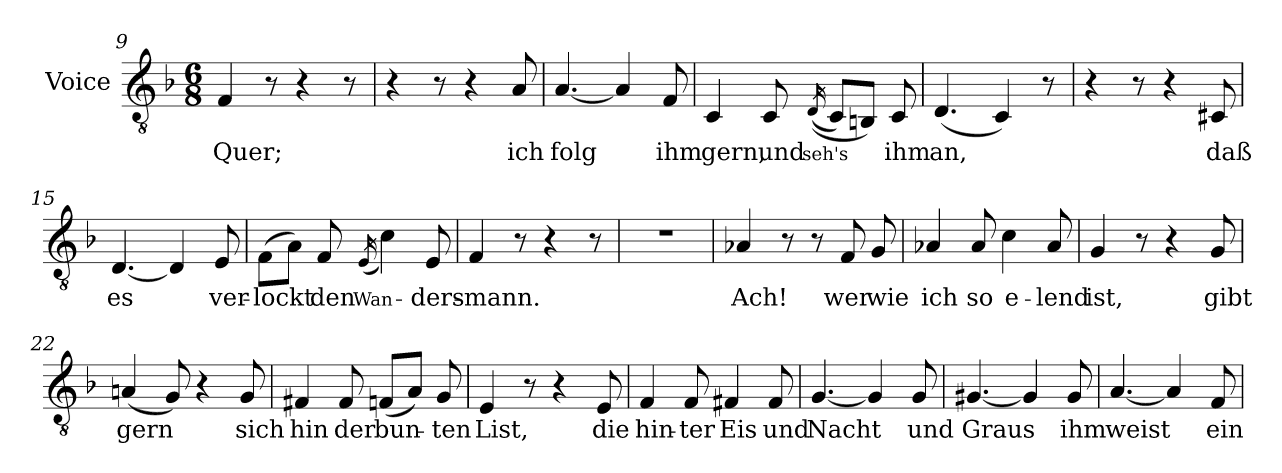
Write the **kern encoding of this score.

**kern	**text
*part1	*part1
*staff1	*staff1
*I"Voice	*
*clefGv2	*
*ITrd7c12	*
*k[b-]	*
*F:	*
*M6/8	*
=9	=9
!	!LO:LY:b:color=#000000
4FFi/	Quer;
8r	.
4r	.
8r	.
=10	=10
4r	.
8r	.
4r	.
!	!LO:LY:b:color=#000000
8AAi/	ich
!!LO:LB:g=z
=11	=11
!	!LO:LY:b:color=#000000
[<4.AAi/	folg
4AAi/]	.
!	!LO:LY:b:color=#000000
8FFi/	ihm
=12	=12
!	!LO:LY:b:color=#000000
4CCi/	gern,
!	!LO:LY:b:color=#000000
8CCi/	und
!	!LO:LY:b:color=#000000
((16qDDi/	seh's
8CCi/L)	.
8BBBni/J)	.
!	!LO:LY:b:color=#000000
8CCi/	ihm
=13	=13
!	!LO:LY:b:color=#000000
(4.DDi/	an,
4CCi/)	.
8r	.
=14	=14
4r	.
8r	.
4r	.
!	!LO:LY:b:color=#000000
8CC#Xi/	daß
=15	=15
!	!LO:LY:b:color=#000000
[<4.DDi/	es
4DDi/]	.
!	!LO:LY:b:color=#000000
8EEi/	ver-
=16	=16
!	!LO:LY:b:color=#000000
(8FFi\L	-lockt
8AAi\J)	.
!	!LO:LY:b:color=#000000
8FFi/	den
!	!LO:LY:b:color=#000000
(16qEEi/	Wan-
4Ci\)	.
!	!LO:LY:b:color=#000000
8EEi/	-ders-
=17	=17
!	!LO:LY:b:color=#000000
4FFi/	-mann.
8r	.
4r	.
8r	.
=18	=18
!LO:N:vis=1	!
2.r	.
!!LO:LB:g=z
=19	=19
!	!LO:LY:b:color=#000000
4AA-Xi/	Ach!
8r	.
8r	.
!	!LO:LY:b:color=#000000
8FFi/	wer
!	!LO:LY:b:color=#000000
8GGi/	wie
=20	=20
!	!LO:LY:b:color=#000000
4AA-Xi/	ich
!	!LO:LY:b:color=#000000
8AA-i/	so
!	!LO:LY:b:color=#000000
4Ci\	e-
!	!LO:LY:b:color=#000000
8AA-i/	-lend
=21	=21
!	!LO:LY:b:color=#000000
4GGi/	ist,
8r	.
4r	.
!	!LO:LY:b:color=#000000
8GGi/	gibt
=22	=22
!	!LO:LY:b:color=#000000
(4AAni/	gern
8GGi/)	.
4r	.
!	!LO:LY:b:color=#000000
8GGi/	sich
=23	=23
!	!LO:LY:b:color=#000000
4FF#Xi/	hin
!	!LO:LY:b:color=#000000
8FF#i/	der
!	!LO:LY:b:color=#000000
(8FFni/L	bun-
8AAi/J)	.
!	!LO:LY:b:color=#000000
8GGi/	-ten
=24	=24
!	!LO:LY:b:color=#000000
4EEi/	List,
8r	.
4r	.
!	!LO:LY:b:color=#000000
8EEi/	die
=25	=25
!	!LO:LY:b:color=#000000
4FFi/	hin-
!	!LO:LY:b:color=#000000
8FFi/	-ter
!	!LO:LY:b:color=#000000
4FF#Xi/	Eis
!	!LO:LY:b:color=#000000
8FF#i/	und
!!LO:LB:g=z
=26	=26
!	!LO:LY:b:color=#000000
[<4.GGi/	Nacht
4GGi/]	.
!	!LO:LY:b:color=#000000
8GGi/	und
=27	=27
!	!LO:LY:b:color=#000000
[<4.GG#Xi/	Graus
4GG#i/]	.
!	!LO:LY:b:color=#000000
8GG#i/	ihm
=28	=28
!	!LO:LY:b:color=#000000
[<4.AAi/	weist
4AAi/]	.
!	!LO:LY:b:color=#000000
8FFi/	ein
=	=
*-	*-
